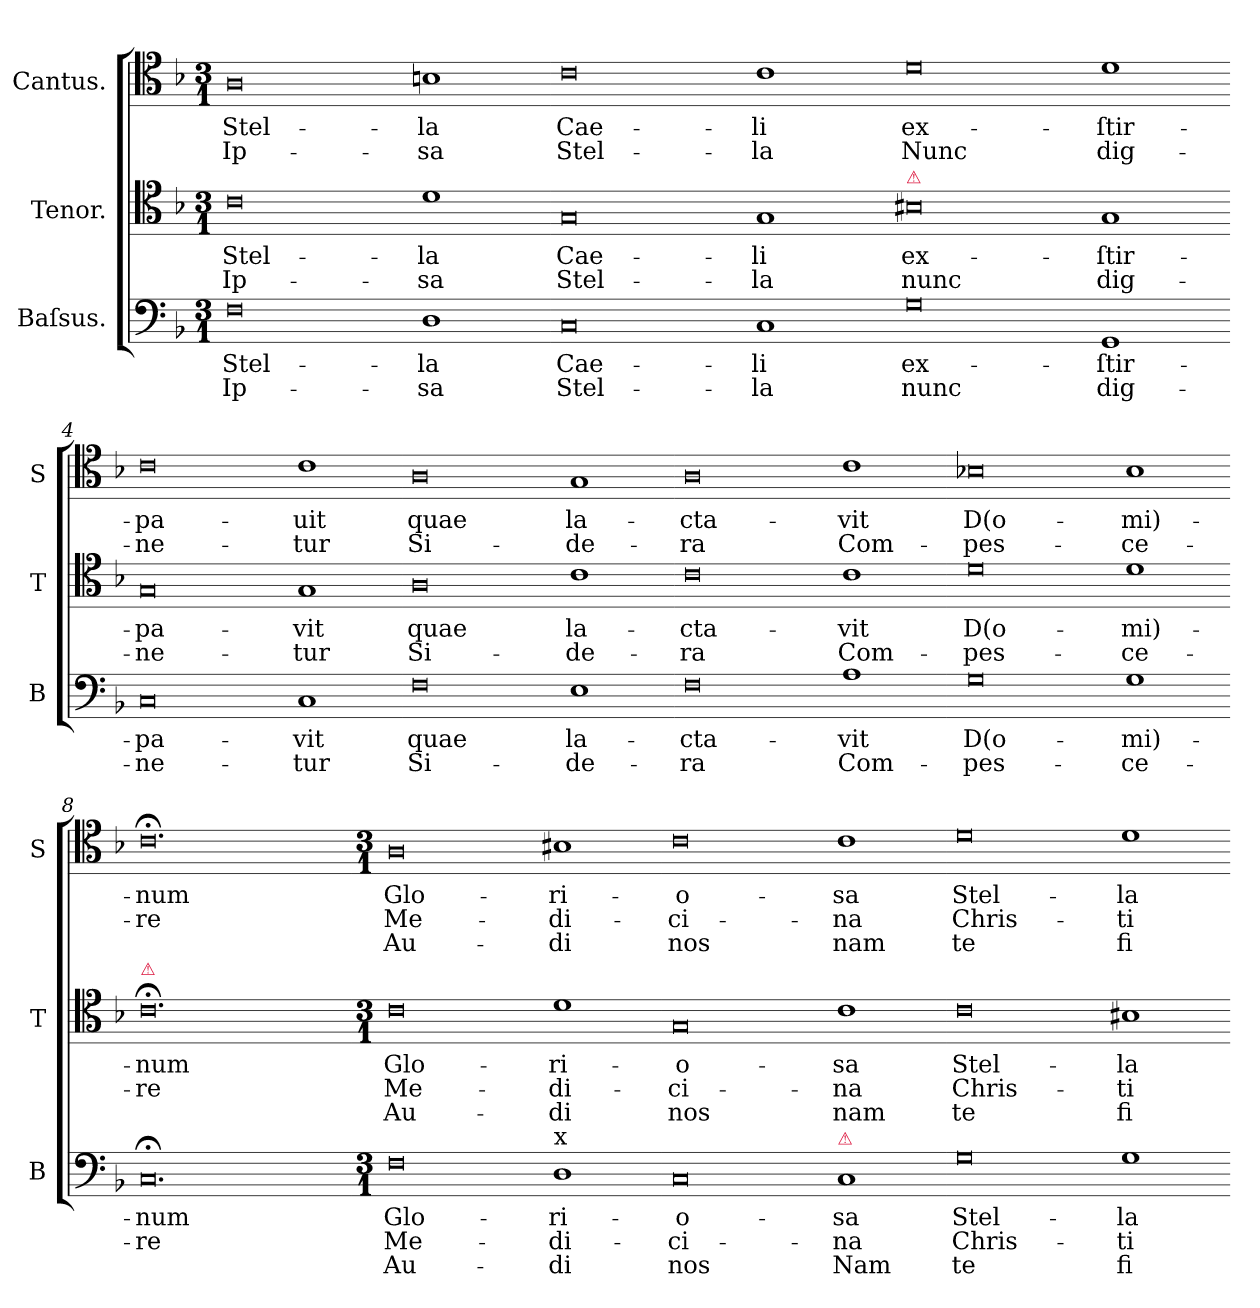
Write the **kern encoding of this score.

**kern	**text	**text	**text	**kern	**text	**text	**text	**kern	**text	**text	**text
*part3	*part3	*part3	*part3	*part2	*part2	*part2	*part2	*part1	*part1	*part1	*part1
*staff3	*staff3	*staff3	*staff3	*staff2	*staff2	*staff2	*staff2	*staff1	*staff1	*staff1	*staff1
*I"Baſsus.	*	*	*	*I"Tenor.	*	*	*	*I"Cantus.	*	*	*
*I'B	*	*	*	*I'T	*	*	*	*I'S	*	*	*
*clefF4	*	*	*	*clefC4	*	*	*	*clefC4	*	*	*
*k[b-]	*	*	*	*k[b-]	*	*	*	*k[b-]	*	*	*
*M3/1	*	*	*	*M3/1	*	*	*	*M3/1	*	*	*
=1	=1	=1	=1	=1	=1	=1	=1	=1	=1	=1	=1
0F	Stel-	Ip-	.	0c	Stel-	Ip-	.	0A	Stel-	Ip-	.
1D	-la	-sa	.	1d	-la	-sa	.	1Bn	-la	-sa	.
=2-	=2-	=2-	=2-	=2-	=2-	=2-	=2-	=2-	=2-	=2-	=2-
0C	Cae-	Stel-	.	0G	Cae-	Stel-	.	0c	Cae-	Stel-	.
1C	-li	-la	.	1G	-li	-la	.	1c	-li	-la	.
=3-	=3-	=3-	=3-	=3-	=3-	=3-	=3-	=3-	=3-	=3-	=3-
!	!	!	!	!LO:TX:a:color=crimson:t=⚠	!	!	!	!	!	!	!
0G	ex-	nunc	.	0B#X	ex-	nunc	.	0d	ex-	Nunc	.
1GG	-ſtir-	dig-	.	1G	-ſtir-	dig-	.	1d	-ſtir-	dig-	.
=4-	=4-	=4-	=4-	=4-	=4-	=4-	=4-	=4-	=4-	=4-	=4-
0C	-pa-	-ne-	.	0G	-pa-	-ne-	.	0c	-pa-	-ne-	.
1C	-vit	-tur	.	1G	-vit	-tur	.	1c	-uit	-tur	.
=5-	=5-	=5-	=5-	=5-	=5-	=5-	=5-	=5-	=5-	=5-	=5-
0F	quae	Si-	.	0A	quae	Si-	.	0A	quae	Si-	.
1E	la-	-de-	.	1c	la-	-de-	.	1G	la-	-de-	.
=6-	=6-	=6-	=6-	=6-	=6-	=6-	=6-	=6-	=6-	=6-	=6-
0F	-cta-	-ra	.	0c	-cta-	-ra	.	0A	-cta-	-ra	.
1A	-vit	Com-	.	1c	-vit	Com-	.	1c	-vit	Com-	.
=7-	=7-	=7-	=7-	=7-	=7-	=7-	=7-	=7-	=7-	=7-	=7-
0G	D(o-	-pes-	.	0d	D(o-	-pes-	.	0B-X	D(o-	-pes-	.
1G	-mi)-	-ce-	.	1d	-mi)-	-ce-	.	1B-	-mi)-	-ce-	.
=8-	=8-	=8-	=8-	=8-	=8-	=8-	=8-	=8-	=8-	=8-	=8-
!	!	!	!	!LO:TX:a:color=crimson:t=⚠	!	!	!	!	!	!	!
0.C;<;	-num	-re	.	0.c;<;	-num	-re	.	0.c;<;	-num	-re	.
=9-	=9-	=9-	=9-	=9-	=9-	=9-	=9-	=9-	=9-	=9-	=9-
*M3/1	*	*	*	*M3/1	*	*	*	*M3/1	*	*	*
0F	Glo-	Me-	Au-	0c	Glo-	Me-	Au-	0A	Glo-	Me-	Au-
!LO:TX:a:t=x	!	!	!	!	!	!	!	!	!	!	!
1D	-ri-	-di-	-di	1d	-ri-	-di-	-di	1B#X	-ri-	-di-	-di
=10-	=10-	=10-	=10-	=10-	=10-	=10-	=10-	=10-	=10-	=10-	=10-
0C	-o-	-ci-	nos	0G	-o-	-ci-	nos	0c	-o-	-ci-	nos
!LO:TX:a:color=crimson:t=⚠	!	!	!	!	!	!	!	!	!	!	!
1C	-sa	-na	Nam	1c	-sa	-na	nam	1c	-sa	-na	nam
=11-	=11-	=11-	=11-	=11-	=11-	=11-	=11-	=11-	=11-	=11-	=11-
0G	Stel-	Chris-	te	0c	Stel-	Chris-	te	0d	Stel-	Chris-	te
1G	-la	-ti-	fi-	1B#X	-la	-ti-	fi-	1d	-la	-ti-	fi-
=-	=-	=-	=-	=-	=-	=-	=-	=-	=-	=-	=-
*-	*-	*-	*-	*-	*-	*-	*-	*-	*-	*-	*-
